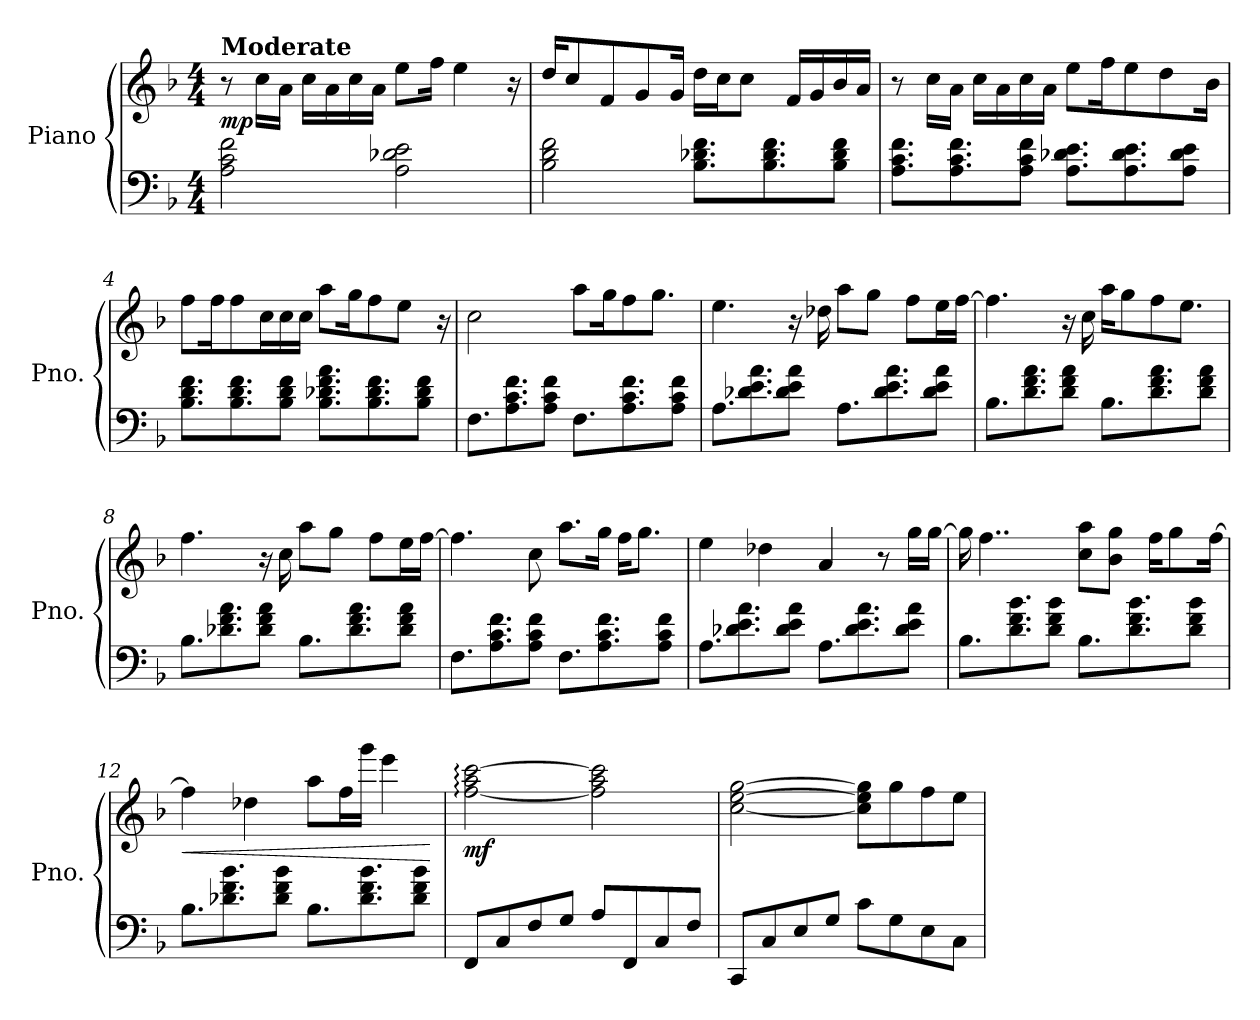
**kern	**kern	**dynam
*part1	*part1	*part1
*staff2	*staff1	*staff1/2
*I"Piano	*	*
*I'Pno.	*	*
*clefF4	*clefG2	*
*k[b-]	*k[b-]	*
*M4/4	*M4/4	*
*MM85	*MM85	*
=1	=1	=1
!	!LO:TX:a:B:t=Moderate	!
!	!	!LO:DY:a=2
2A\ 2c\ 2f\	8r	mp
.	16cc\LL	.
.	16a\JJ	.
.	16cc\LL	.
.	16a\	.
.	16cc\	.
.	16a\JJ	.
2A\ 2d-X\ 2e\	8ee\L	.
.	16ff\Jk	.
.	4ee\	.
.	16r	.
=2	=2	=2
2B-\ 2d\ 2f\	16dd/KL	.
.	8cc/	.
.	8f/	.
.	8g/	.
.	16g/Jk	.
8.B-\ 8.d-X\ 8.f\L	16dd\LL	.
.	16cc\J	.
.	8cc\J	.
8.B-\ 8.d-\ 8.f\	.	.
.	16f/LL	.
.	16g/	.
8B-\ 8d-\ 8f\J	16b-/	.
.	16a/JJ	.
=3	=3	=3
8.A\ 8.c\ 8.f\L	8r	.
.	16cc\LL	.
8.A\ 8.c\ 8.f\	16a\JJ	.
.	16cc\LL	.
.	16a\	.
8A\ 8c\ 8f\J	16cc\	.
.	16a\JJ	.
8.A\ 8.d-X\ 8.e\L	8ee\L	.
.	16ff\K	.
8.A\ 8.d-\ 8.e\	8ee\	.
.	8dd\	.
8A\ 8d-\ 8e\J	.	.
.	16b-\Jk	.
!!LO:LB:g=z
=4	=4	=4
8.B-\ 8.d\ 8.f\L	8ff\L	.
.	16ff\K	.
8.B-\ 8.d\ 8.f\	8ff\	.
.	16cc\L	.
8B-\ 8d\ 8f\J	16cc\	.
.	16cc\JJ	.
8.B-\ 8.d-X\ 8.f\ 8.a\L	8aa\L	.
.	16gg\K	.
8.B-\ 8.d-\ 8.f\	8ff\	.
.	8ee\J	.
8B-\ 8d-\ 8f\J	.	.
.	16r	.
=5	=5	=5
8.F\L	2cc\	.
8.A\ 8.c\ 8.f\	.	.
8A\ 8c\ 8f\J	.	.
8.F\L	8aa\L	.
.	16gg\K	.
8.A\ 8.c\ 8.f\	8ff\	.
.	8.gg\J	.
8A\ 8c\ 8f\J	.	.
=6	=6	=6
8.A\L	4.ee\	.
8.d-X\ 8.e\ 8.a\	.	.
8d-\ 8e\ 8a\J	16r	.
.	16dd-X\	.
8.A\L	8aa\L	.
.	8gg\J	.
8.d-\ 8.e\ 8.a\	.	.
.	8ff\L	.
8d-\ 8e\ 8a\J	16ee\L	.
.	[16ff\JJ	.
=7	=7	=7
8.B-\L	4.ff\]	.
8.d\ 8.f\ 8.a\	.	.
8d\ 8f\ 8a\J	16r	.
.	16cc\	.
8.B-\L	16aa\KL	.
.	8gg\	.
8.d\ 8.f\ 8.a\	8ff\	.
.	8.ee\J	.
8d\ 8f\ 8a\J	.	.
!!LO:LB:g=z
=8	=8	=8
8.B-\L	4.ff\	.
8.d-X\ 8.f\ 8.a\	.	.
8d-\ 8f\ 8a\J	16r	.
.	16cc\	.
8.B-\L	8aa\L	.
.	8gg\J	.
8.d-\ 8.f\ 8.a\	.	.
.	8ff\L	.
8d-\ 8f\ 8a\J	16ee\L	.
.	[16ff\JJ	.
=9	=9	=9
8.F\L	4.ff\]	.
8.A\ 8.c\ 8.f\	.	.
8A\ 8c\ 8f\J	8cc\	.
8.F\L	8.aa\L	.
8.A\ 8.c\ 8.f\	16gg\Jk	.
.	16ff\KL	.
.	8.gg\J	.
8A\ 8c\ 8f\J	.	.
=10	=10	=10
8.A\L	4ee\	.
8.d-X\ 8.e\ 8.a\	.	.
.	4dd-X\	.
8d-\ 8e\ 8a\J	.	.
8.A\L	4a/	.
8.d-\ 8.e\ 8.a\	.	.
.	8r	.
8d-\ 8e\ 8a\J	16gg\LL	.
.	[16gg\JJ	.
=11	=11	=11
8.B-\L	16gg\]	.
.	4..ff\	.
8.d\ 8.f\ 8.b-\	.	.
8d\ 8f\ 8b-\J	.	.
8.B-\L	8cc\ 8aa\L	.
.	8b-\ 8gg\J	.
8.d\ 8.f\ 8.b-\	.	.
.	16ff\KL	.
.	8gg\	.
8d\ 8f\ 8b-\J	.	.
.	[16ff\Jk	.
!!LO:LB:g=z
=12	=12	=12
!	!	!LO:HP:b
8.B-\L	4ff\]	<
8.d-X\ 8.f\ 8.b-\	.	.
.	4dd-X\	.
8d-\ 8f\ 8b-\J	.	.
8.B-\L	8aa\L	.
.	16ff\L	.
8.d-\ 8.f\ 8.b-\	16ggg\JJ	.
.	4eee\	.
8d-\ 8f\ 8b-\J	.	.
.	.	[
=13	=13	=13
!	!	!LO:DY:b
8FF/L	[2ff\: 2aa\: [2ccc\:	mf
8C/	.	.
8F/	.	.
8G/J	.	.
8A/L	2ff\] 2aa\ 2ccc\]	.
8FF/	.	.
8C/	.	.
8F/J	.	.
=14	=14	=14
8CC/L	[2cc\ [2ee\ [2gg\	.
8C/	.	.
8E/	.	.
8G/J	.	.
8c\L	8cc\] 8ee\] 8gg\]L	.
8G\	8gg\	.
8E\	8ff\	.
8C\J	8ee\J	.
=	=	=
*-	*-	*-
